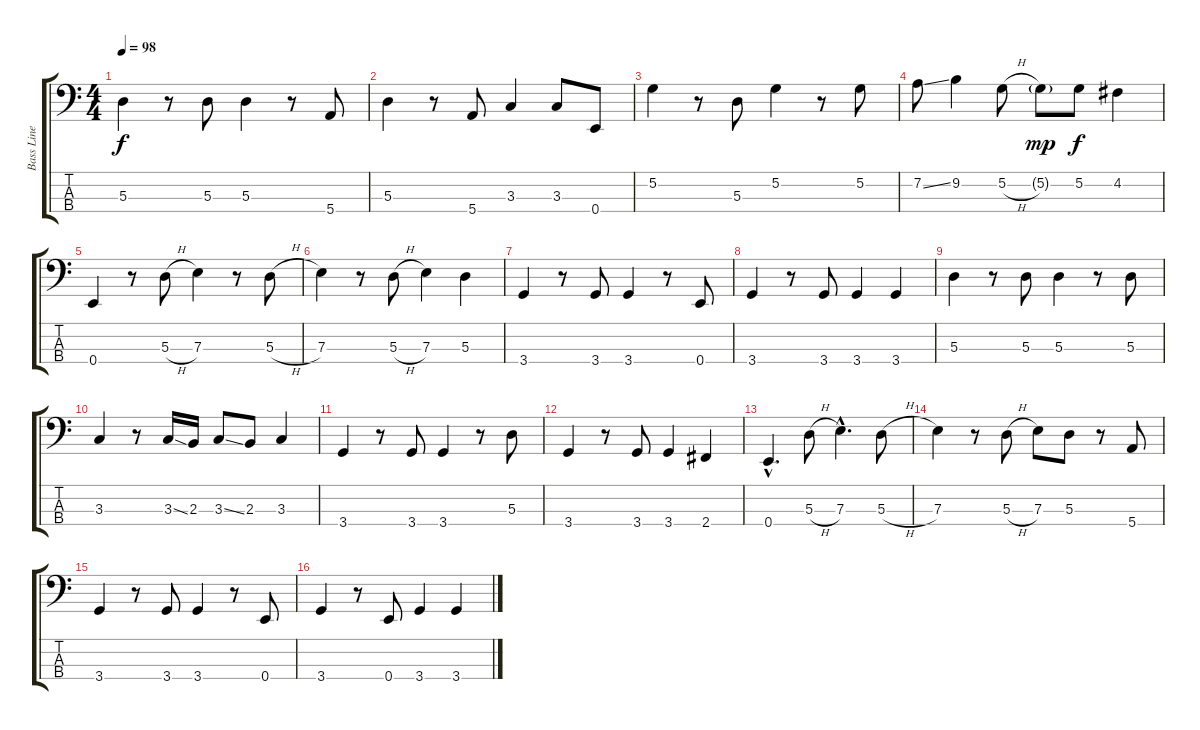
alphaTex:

\track ("Bass Line" "Bass Line") {instrument electricbassfinger}
\staff {score tabs}
\tuning (G2 D2 A1 E1) {hide}
\ts (4 4)
\tempo 98
\clef f4
\ks c
5.3.4{dy f} r.8 5.3.8 5.3.4 r.8 5.4.8 |
5.3.4 r.8 5.4.8 3.3.4 3.3.8 0.4.8 |
5.2.4 r.8 5.3.8 5.2.4 r.8 5.2.8 |
7.2{ss}.8 9.2.4 5.2{h}.8 5.2{g}.8{dy mp} 5.2.8{dy f} 4.2.4 |
0.4.4 r.8 5.3{h}.8 7.3.4 r.8 5.3{h}.8 |
7.3.4 r.8 5.3{h}.8 7.3.4 5.3.4 |
3.4.4 r.8 3.4.8 3.4.4 r.8 0.4.8 |
3.4.4 r.8 3.4.8 3.4.4 3.4.4 |
5.3.4 r.8 5.3.8 5.3.4 r.8 5.3.8 |
3.3.4 r.8 3.3{ss}.16 2.3.16 3.3{ss}.8 2.3.8 3.3.4 |
3.4.4 r.8 3.4.8 3.4.4 r.8 5.3.8 |
3.4.4 r.8 3.4.8 3.4.4 2.4.4 |
0.4{hac}.4{d} 5.3{h}.8 7.3{hac}.4{d} 5.3{h}.8 |
7.3.4 r.8 5.3{h}.8 7.3.8 5.3.8 r.8 5.4.8 |
3.4.4 r.8 3.4.8 3.4.4 r.8 0.4.8 |
3.4.4 r.8 0.4.8 3.4.4 3.4.4
